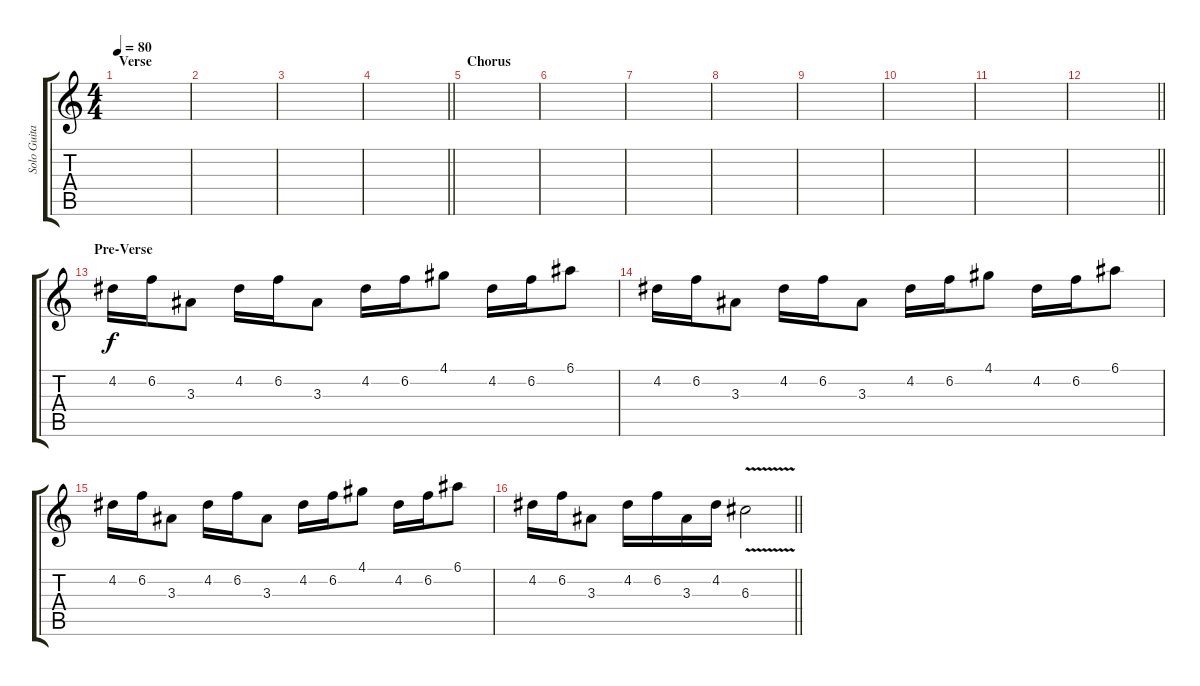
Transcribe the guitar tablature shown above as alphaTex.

\track ("Solo Guitar" "Solo Guita") {instrument distortionguitar}
\staff {score tabs}
\tuning (E4 B3 G3 D3 A2 E2) {hide}
\ts (4 4)
\section ("" "Verse")
\tempo 80
\clef g2
\ks c
|
|
|
\barLineRight lightlight
|
\section ("" "Chorus")
|
|
|
|
|
|
|
\barLineRight lightlight
|
\section ("" "Pre-Verse")
4.2.16 6.2.16 3.3.8 4.2.16 6.2.16 3.3.8 4.2.16 6.2.16 4.1.8 4.2.16 6.2.16 6.1.8 |
4.2.16 6.2.16 3.3.8 4.2.16 6.2.16 3.3.8 4.2.16 6.2.16 4.1.8 4.2.16 6.2.16 6.1.8 |
4.2.16 6.2.16 3.3.8 4.2.16 6.2.16 3.3.8 4.2.16 6.2.16 4.1.8 4.2.16 6.2.16 6.1.8 |
\barLineRight lightlight
4.2.16 6.2.16 3.3.8 4.2.16 6.2.16 3.3.16 4.2.16 6.3{v}.2
